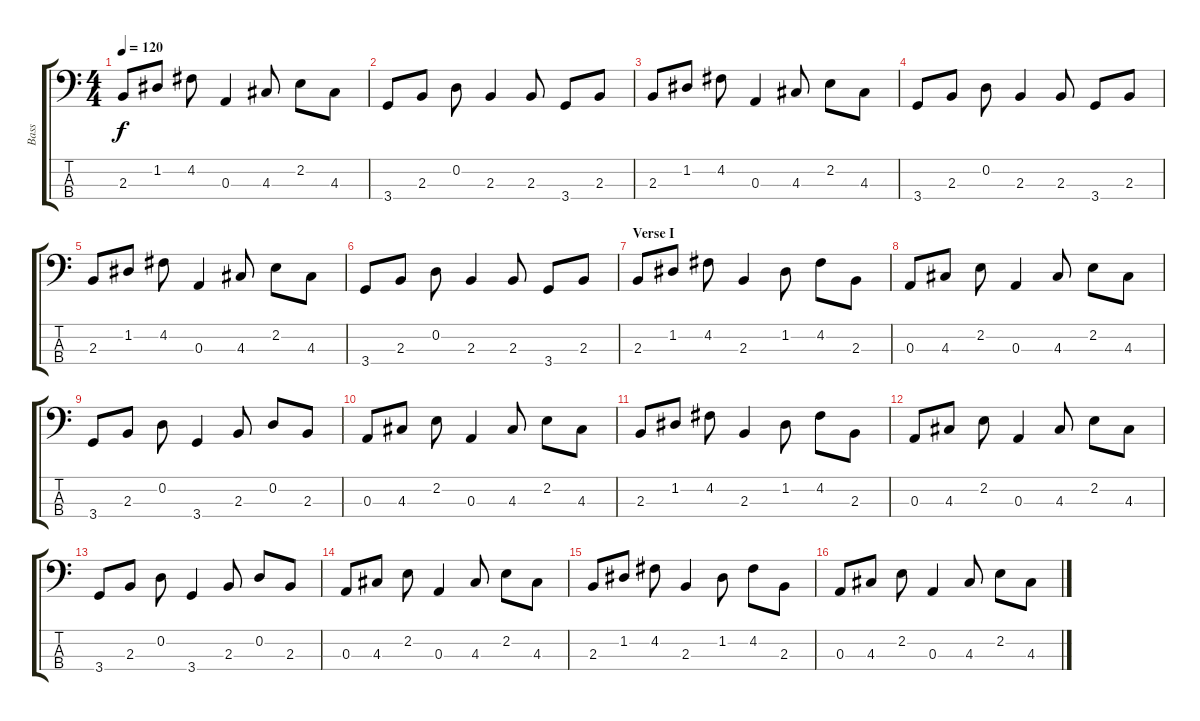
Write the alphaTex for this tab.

\track ("Bass" "Bass") {instrument electricbassfinger}
\staff {score tabs}
\tuning (G2 D2 A1 E1) {hide}
\ts (4 4)
\tempo 120
\clef f4
\ks c
2.3.8{dy f} 1.2.8 4.2.8 0.3.4 4.3.8 2.2.8 4.3.8 |
3.4.8 2.3.8 0.2.8 2.3.4 2.3.8 3.4.8 2.3.8 |
2.3.8 1.2.8 4.2.8 0.3.4 4.3.8 2.2.8 4.3.8 |
3.4.8 2.3.8 0.2.8 2.3.4 2.3.8 3.4.8 2.3.8 |
2.3.8 1.2.8 4.2.8 0.3.4 4.3.8 2.2.8 4.3.8 |
3.4.8 2.3.8 0.2.8 2.3.4 2.3.8 3.4.8 2.3.8 |
\section ("" "Verse I")
2.3.8 1.2.8 4.2.8 2.3.4 1.2.8 4.2.8 2.3.8 |
0.3.8 4.3.8 2.2.8 0.3.4 4.3.8 2.2.8 4.3.8 |
3.4.8 2.3.8 0.2.8 3.4.4 2.3.8 0.2.8 2.3.8 |
0.3.8 4.3.8 2.2.8 0.3.4 4.3.8 2.2.8 4.3.8 |
2.3.8 1.2.8 4.2.8 2.3.4 1.2.8 4.2.8 2.3.8 |
0.3.8 4.3.8 2.2.8 0.3.4 4.3.8 2.2.8 4.3.8 |
3.4.8 2.3.8 0.2.8 3.4.4 2.3.8 0.2.8 2.3.8 |
0.3.8 4.3.8 2.2.8 0.3.4 4.3.8 2.2.8 4.3.8 |
2.3.8 1.2.8 4.2.8 2.3.4 1.2.8 4.2.8 2.3.8 |
0.3.8 4.3.8 2.2.8 0.3.4 4.3.8 2.2.8 4.3.8
